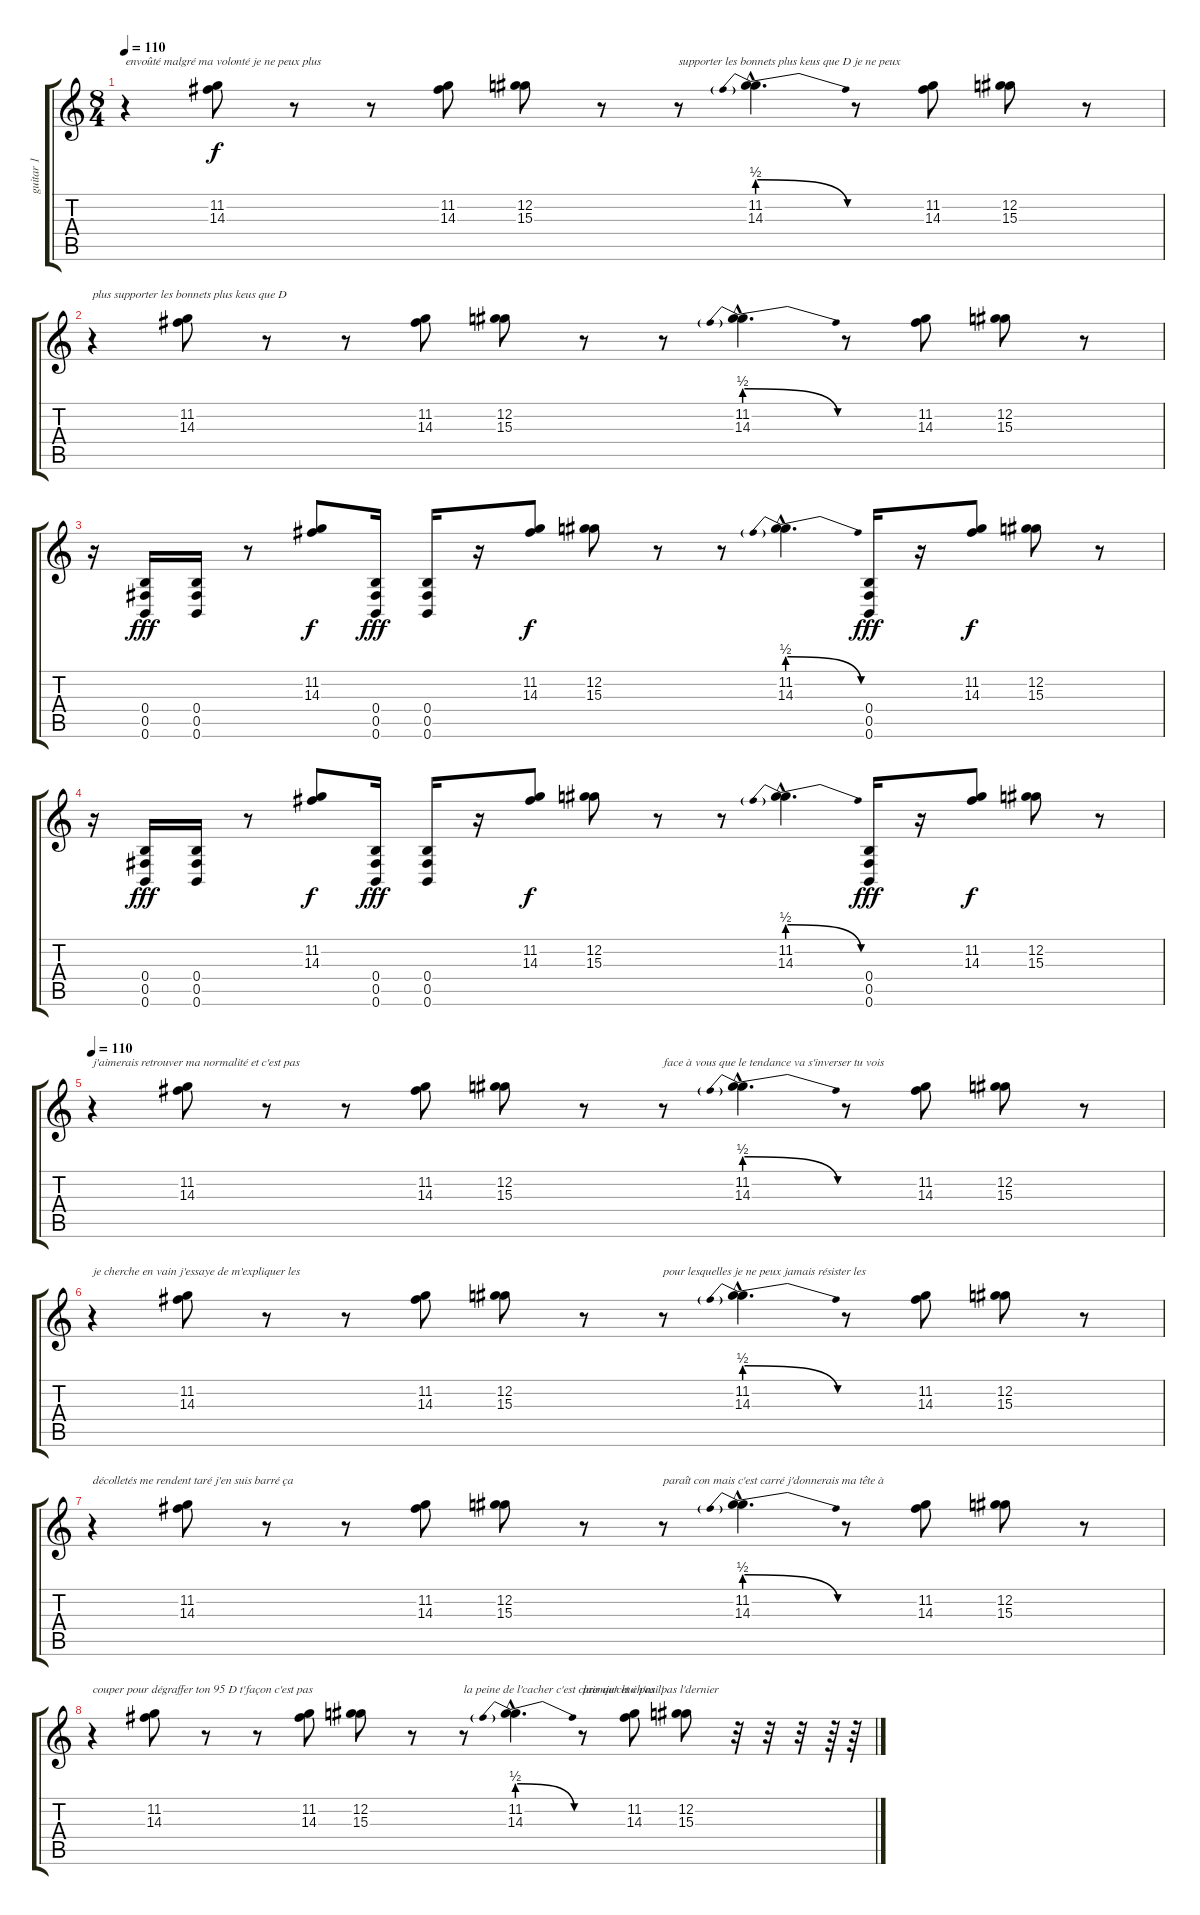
\track ("guitar 1" "guitar 1") {instrument overdrivenguitar}
\staff {score tabs}
\tuning (Db4 Ab3 E3 B2 Gb2 B1) {hide}
\ts (8 4)
\tempo 110
\clef g2
\ks c
r.4{txt "envoûté malgré ma volonté je ne peux plus" dy f} (11.2 14.3).8 r.8 r.8 (11.2 14.3).8 (12.2 15.3).8 r.8 r.8{txt "supporter les bonnets plus keus que D je ne peux "} (11.2{hac} 14.3{be (prebendrelease 0 2 60 0) hac}).4{d} r.8 (11.2 14.3).8 (12.2 15.3).8 r.8 |
r.4{txt "plus supporter les bonnets plus keus que D"} (11.2 14.3).8 r.8 r.8 (11.2 14.3).8 (12.2 15.3).8 r.8 r.8 (11.2{hac} 14.3{be (prebendrelease 0 2 60 0) hac}).4{d} r.8 (11.2 14.3).8 (12.2 15.3).8 r.8 |
r.16{volume 16} (0.4 0.5 0.6).16{dy fff} (0.4 0.5 0.6).16 r.8 (11.2 14.3).8{dy f} (0.4 0.5 0.6).16{dy fff} (0.4 0.5 0.6).16 r.16 (11.2 14.3).8{dy f} (12.2 15.3).8 r.8 r.8 (11.2{hac} 14.3{be (prebendrelease 0 2 60 0) hac}).4{d} (0.4 0.5 0.6).16{dy fff} r.16 (11.2 14.3).8{dy f} (12.2 15.3).8 r.8 |
r.16 (0.4 0.5 0.6).16{dy fff} (0.4 0.5 0.6).16 r.8 (11.2 14.3).8{dy f} (0.4 0.5 0.6).16{dy fff} (0.4 0.5 0.6).16 r.16 (11.2 14.3).8{dy f} (12.2 15.3).8 r.8 r.8 (11.2{hac} 14.3{be (prebendrelease 0 2 60 0) hac}).4{d} (0.4 0.5 0.6).16{dy fff} r.16 (11.2 14.3).8{dy f} (12.2 15.3).8 r.8 |
\tempo 110
r.4{txt "j'aimerais retrouver ma normalité et c'est pas " volume 14} (11.2 14.3).8 r.8 r.8 (11.2 14.3).8 (12.2 15.3).8 r.8 r.8{txt "face à vous que le tendance va s'inverser tu vois"} (11.2{hac} 14.3{be (prebendrelease 0 2 60 0) hac}).4{d} r.8 (11.2 14.3).8 (12.2 15.3).8 r.8 |
r.4{txt "je cherche en vain j'essaye de m'expliquer les"} (11.2 14.3).8 r.8 r.8 (11.2 14.3).8 (12.2 15.3).8 r.8 r.8{txt "pour lesquelles je ne peux jamais résister les "} (11.2{hac} 14.3{be (prebendrelease 0 2 60 0) hac}).4{d} r.8 (11.2 14.3).8 (12.2 15.3).8 r.8 |
r.4{txt "décolletés me rendent taré j'en suis barré ça"} (11.2 14.3).8 r.8 r.8 (11.2 14.3).8 (12.2 15.3).8 r.8 r.8{txt "paraît con mais c'est carré j'donnerais ma tête à"} (11.2{hac} 14.3{be (prebendrelease 0 2 60 0) hac}).4{d} r.8 (11.2 14.3).8 (12.2 15.3).8 r.8 |
r.4{txt "couper pour dégraffer ton 95 D t'façon c'est pas"} (11.2 14.3).8 r.8 r.8 (11.2 14.3).8 (12.2 15.3).8 r.8 r.8{txt "la peine de l'cacher c'est clair qu'chui pas l'"} (11.2{hac} 14.3{be (prebendrelease 0 2 60 0) hac}).4{d} r.8{txt "premier et ch'rai pas l'dernier"} (11.2 14.3).8 (12.2 15.3).8 r.32 r.32 r.32 r.64 r.64
